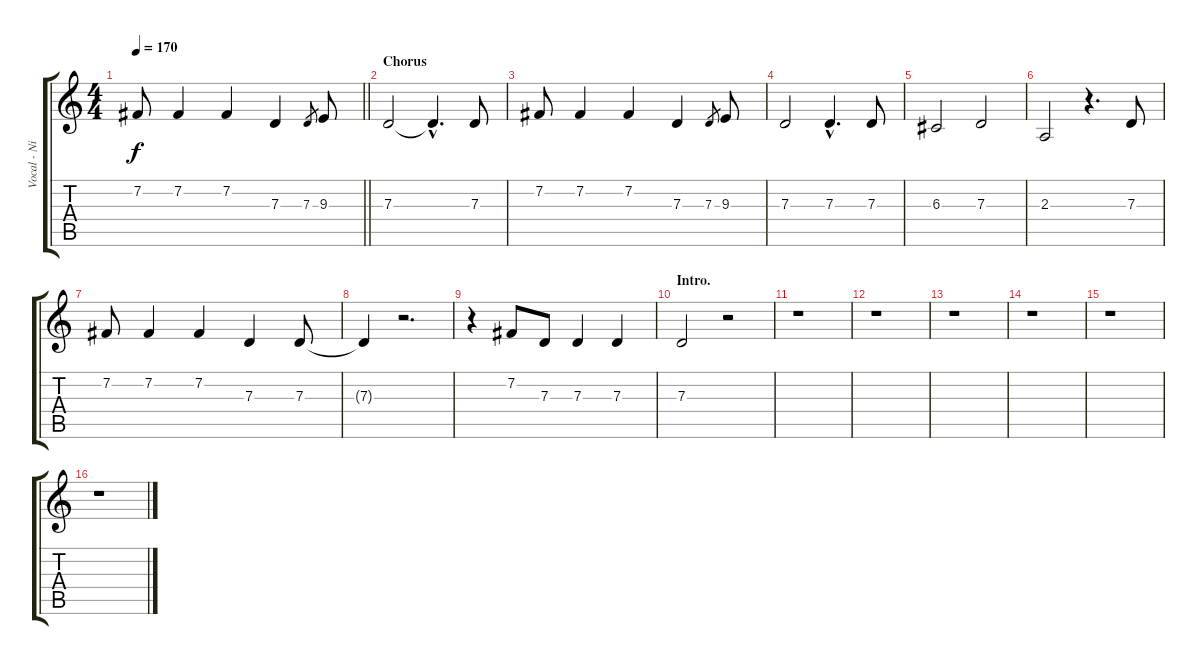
\track ("Vocal - Nikola" "Vocal - Ni") {instrument flute}
\staff {score tabs}
\tuning (E4 B3 G3 D3 A2 E2) {hide}
\ts (4 4)
\tempo 170
\clef g2
\barLineRight lightlight
\ks c
7.2.8{dy f} 7.2.4 7.2.4 7.3.4 7.3.8{gr} 9.3.8 |
\section ("" "Chorus")
7.3.2 7.3{hac t}.4{d} 7.3.8 |
7.2.8 7.2.4 7.2.4 7.3.4 7.3.8{gr} 9.3.8 |
7.3.2 7.3{hac}.4{d} 7.3.8 |
6.3.2 7.3.2 |
2.3.2 r.4{d} 7.3.8 |
7.2.8 7.2.4 7.2.4 7.3.4 7.3.8 |
7.3{t}.4 r.2{d} |
r.4 7.2.8 7.3.8 7.3.4 7.3.4 |
\section ("" "Intro.")
7.3.2 r.2 |
r.1 |
r.1 |
r.1 |
r.1 |
r.1 |
r.1
